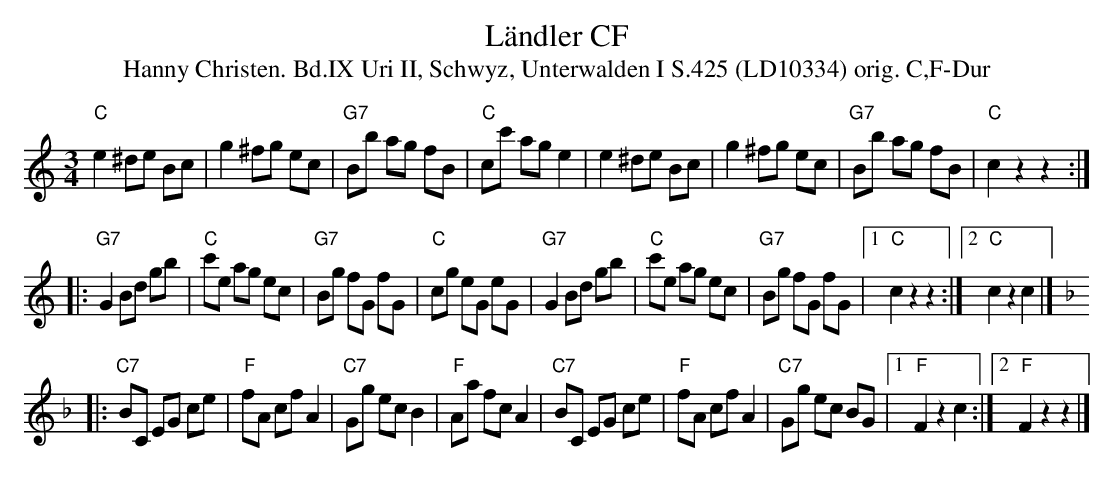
X:1
T:L\"andler CF
T:Hanny Christen. Bd.IX Uri II, Schwyz, Unterwalden I S.425 (LD10334) orig. C,F-Dur
M:3/4
L:1/8
K:C %%MIDI gchordon
"C"e2 ^de Bc | g2 ^fg ec | "G7"Bb ag fB | "C"cc' ag e2 | e2 ^de Bc | g2 ^fg ec | "G7"Bb ag fB | "C"c2 z2z2 :|
|: "G7"G2 Bd gb | "C"c'e ag ec | "G7"Bg fG fG | "C"cg eG eG | "G7"G2 Bd gb | "C"c'e ag ec | "G7"Bg fG fG |1 "C"c2 z2z2 :|2 "C"c2z2c2 |][K:F]
|: "C7"BC EG ce | "F"fA cf A2 | "C7"Gg ec B2 | "F"Aa fc A2 | "C7"BC EG ce | "F"fA cf A2 | "C7"Gg ec BG |1 "F"F2 z2c2 :|2 "F"F2z2z2 |]
